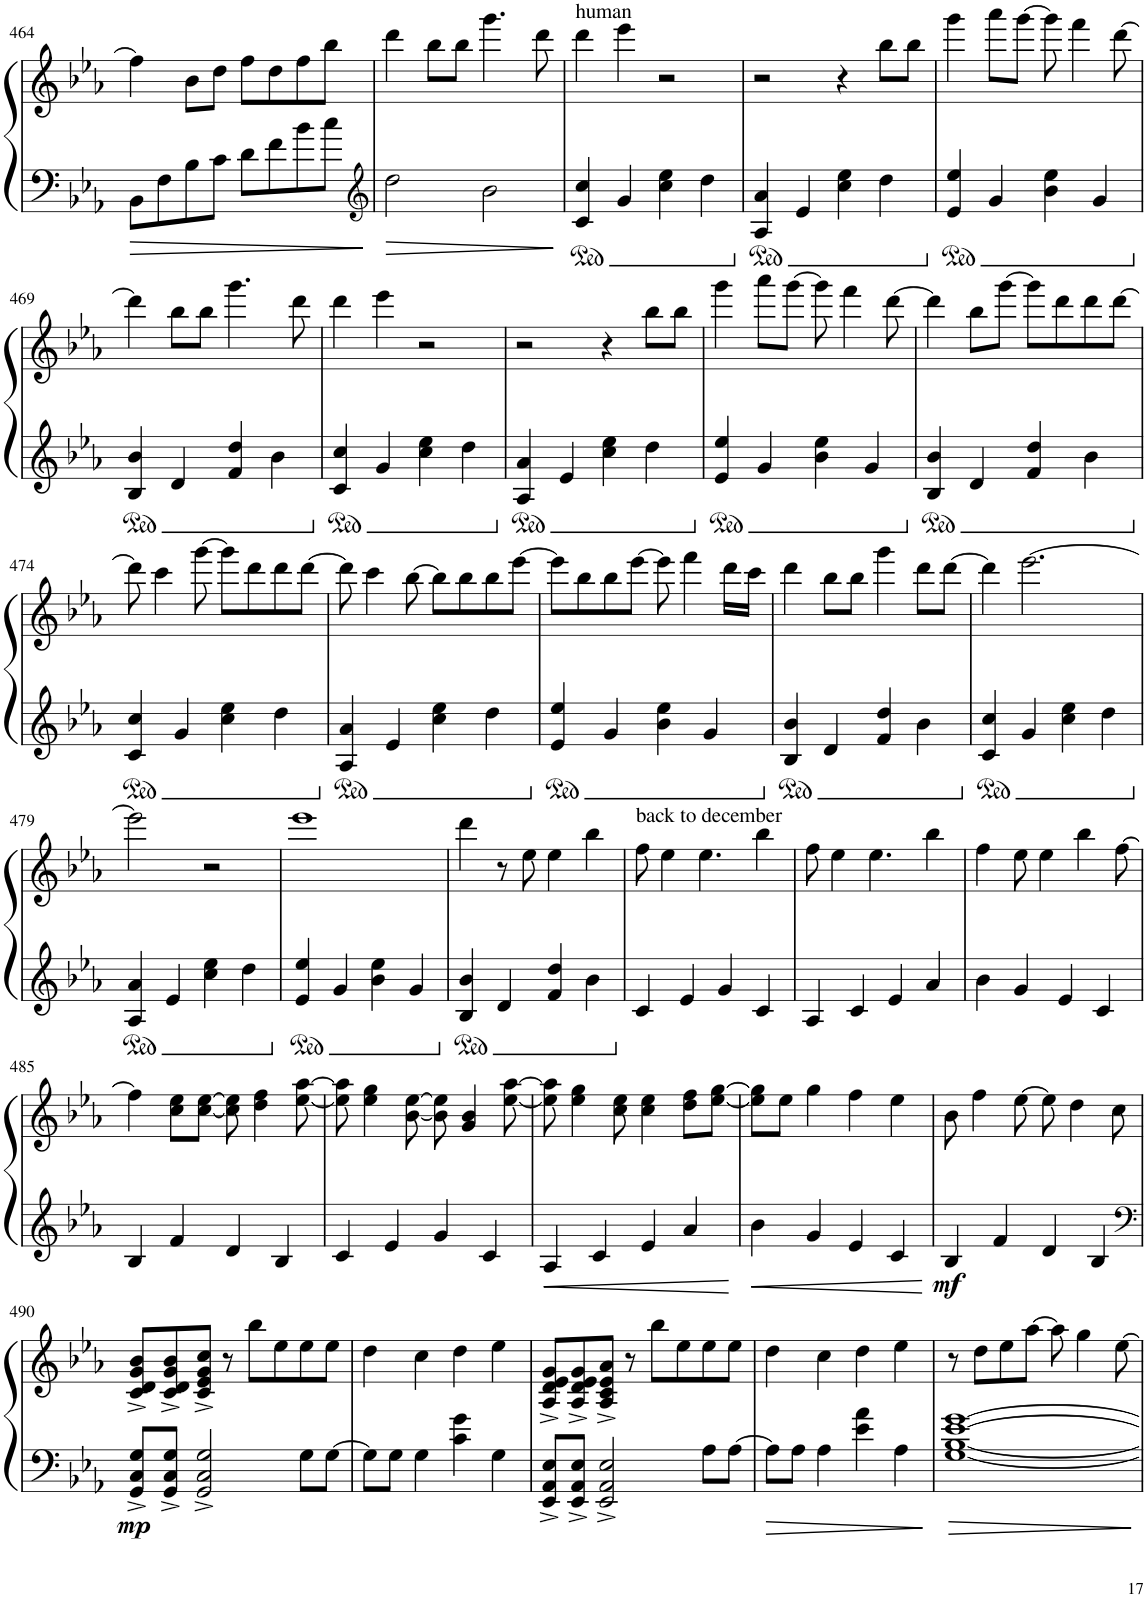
**kern	**kern	**dynam
*part1	*part1	*part1
*staff2	*staff1	*staff1/2
*I"Piano	*	*
*I'Pno.	*	*
!!LO:PB:g=z
*clefF4	*clefG2	*
*k[b-e-a-]	*k[b-e-a-]	*
*M4/4	*M4/4	*
=464	=464	=464
8BB-\L	4ff\]	.
8F\	.	.
8B-\	8b-\L	.
8c\J	8dd\J	.
8d\L	8ff\L	.
8f\	8dd\	.
8b-\	8ff\	.
8cc\J	8bb-\J	.
=465	=465	=465
*clefG2	*	*
2dd\	4ddd\	.
.	8bb-\L	.
.	8bb-\J	.
2b-\	4.ggg\	.
.	8ddd\	.
=466	=466	=466
!	!LO:TX:a:t=human	!
4c/ 4cc/	4ddd\	.
4g/	4eee-\	.
4cc\ 4ee-\	2r	.
4dd\	.	.
=467	=467	=467
4A-/ 4a-/	2r	.
4e-/	.	.
4cc\ 4ee-\	4r	.
4dd\	8bb-\L	.
.	8bb-\J	.
=468	=468	=468
4e-/ 4ee-/	4ggg\	.
4g/	8aaa-\L	.
.	[8ggg\J	.
4b-\ 4ee-\	8ggg\]	.
.	4fff\	.
4g/	.	.
.	[8ddd\	.
!!LO:LB:g=z
=469	=469	=469
4B-/ 4b-/	4ddd\]	.
4d/	8bb-\L	.
.	8bb-\J	.
4f/ 4dd/	4.ggg\	.
4b-\	.	.
.	8ddd\	.
=470	=470	=470
4c/ 4cc/	4ddd\	.
4g/	4eee-\	.
4cc\ 4ee-\	2r	.
4dd\	.	.
=471	=471	=471
4A-/ 4a-/	2r	.
4e-/	.	.
4cc\ 4ee-\	4r	.
4dd\	8bb-\L	.
.	8bb-\J	.
=472	=472	=472
4e-/ 4ee-/	4ggg\	.
4g/	8aaa-\L	.
.	[8ggg\J	.
4b-\ 4ee-\	8ggg\]	.
.	4fff\	.
4g/	.	.
.	[8ddd\	.
=473	=473	=473
4B-/ 4b-/	4ddd\]	.
4d/	8bb-\L	.
.	[8ggg\J	.
4f/ 4dd/	8ggg\L]	.
.	8ddd\	.
4b-\	8ddd\	.
.	[8ddd\J	.
!!LO:LB:g=z
=474	=474	=474
4c/ 4cc/	8ddd\]	.
.	4ccc\	.
4g/	.	.
.	[8ggg\	.
4cc\ 4ee-\	8ggg\L]	.
.	8ddd\	.
4dd\	8ddd\	.
.	[8ddd\J	.
=475	=475	=475
4A-/ 4a-/	8ddd\]	.
.	4ccc\	.
4e-/	.	.
.	[8bb-\	.
4cc\ 4ee-\	8bb-\L]	.
.	8bb-\	.
4dd\	8bb-\	.
.	[8eee-\J	.
=476	=476	=476
4e-/ 4ee-/	8eee-\L]	.
.	8bb-\	.
4g/	8bb-\	.
.	[8eee-\J	.
4b-\ 4ee-\	8eee-\]	.
.	4fff\	.
4g/	.	.
.	16ddd\LL	.
.	16ccc\JJ	.
=477	=477	=477
4B-/ 4b-/	4ddd\	.
4d/	8bb-\L	.
.	8bb-\J	.
4f/ 4dd/	4ggg\	.
4b-\	8ddd\L	.
.	[8ddd\J	.
=478	=478	=478
4c/ 4cc/	4ddd\]	.
4g/	[2.eee-\	.
4cc\ 4ee-\	.	.
4dd\	.	.
!!LO:LB:g=z
=479	=479	=479
4A-/ 4a-/	2eee-\]	.
4e-/	.	.
4cc\ 4ee-\	2r	.
4dd\	.	.
=480	=480	=480
4e-/ 4ee-/	1eee-	.
4g/	.	.
4b-\ 4ee-\	.	.
4g/	.	.
=481	=481	=481
4B-/ 4b-/	4ddd\	.
4d/	8r	.
.	8ee-\	.
4f/ 4dd/	4ee-\	.
4b-\	4bb-\	.
=482	=482	=482
!	!LO:TX:a:t=back to december	!
4c/	8ff\	.
.	4ee-\	.
4e-/	.	.
.	4.ee-\	.
4g/	.	.
4c/	4bb-\	.
=483	=483	=483
4A-/	8ff\	.
.	4ee-\	.
4c/	.	.
.	4.ee-\	.
4e-/	.	.
4a-/	4bb-\	.
=484	=484	=484
4b-\	4ff\	.
4g/	8ee-\	.
.	4ee-\	.
4e-/	.	.
.	4bb-\	.
4c/	.	.
.	[8ff\	.
!!LO:LB:g=z
=485	=485	=485
4B-/	4ff\]	.
4f/	8cc\ 8ee-\L	.
.	[8cc\ [8ee-\J	.
4d/	8cc\] 8ee-\]	.
.	4dd\ 4ff\	.
4B-/	.	.
.	[8ee-\ [8aa-\	.
=486	=486	=486
4c/	8ee-\] 8aa-\]	.
.	4ee-\ 4gg\	.
4e-/	.	.
.	[8b-\ [8ee-\	.
4g/	8b-\] 8ee-\]	.
.	4g/ 4b-/	.
4c/	.	.
.	[8ee-\ [8aa-\	.
=487	=487	=487
4A-/	8ee-\] 8aa-\]	.
.	4ee-\ 4gg\	.
4c/	.	.
.	8cc\ 8ee-\	.
4e-/	4cc\ 4ee-\	.
4a-/	8dd\ 8ff\L	.
.	[8ee-\ [8gg\J	.
=488	=488	=488
4b-\	8ee-\] 8gg\]L	.
.	8ee-\J	.
4g/	4gg\	.
4e-/	4ff\	.
4c/	4ee-\	.
=489	=489	=489
!	!	!LO:DY:b=2
4B-/	8b-\	mf
.	4ff\	.
4f/	.	.
.	[8ee-\	.
4d/	8ee-\]	.
.	4dd\	.
4B-/	.	.
.	8cc\	.
!!LO:LB:g=z
=490	=490	=490
*clefF4	*	*
!	!	!LO:DY:b=2
8GG/^ 8C/^ 8G/^L	8c/^ 8d/^ 8g/^ 8b-/^L	mp
8GG/^ 8C/^ 8G/^J	8c/^ 8d/^ 8g/^ 8b-/^	.
2GG/^ 2C/^ 2G/^	8c/^ 8e-/^ 8g/^ 8cc/^J	.
.	8r	.
.	8bb-\L	.
.	8ee-\	.
8G\L	8ee-\	.
[8G\J	8ee-\J	.
=491	=491	=491
8G\L]	4dd\	.
8G\J	.	.
4G\	4cc\	.
4c\ 4g\	4dd\	.
4G\	4ee-\	.
=492	=492	=492
8EE-/^ 8AA-/^ 8E-/^L	8A-/^ 8d/^ 8e-/^ 8g/^L	.
8EE-/^ 8AA-/^ 8E-/^J	8A-/^ 8d/^ 8e-/^ 8g/^	.
2EE-/^ 2AA-/^ 2E-/^	8A-/^ 8c/^ 8e-/^ 8a-/^J	.
.	8r	.
.	8bb-\L	.
.	8ee-\	.
8A-\L	8ee-\	.
[8A-\J	8ee-\J	.
=493	=493	=493
8A-\L]	4dd\	.
8A-\J	.	.
4A-\	4cc\	.
4e-\ 4a-\	4dd\	.
4A-\	4ee-\	.
=494	=494	=494
[1G [1B- [1e- [1g	8r	.
.	8dd\L	.
.	8ee-\	.
.	[8aa-\J	.
.	8aa-\]	.
.	4gg\	.
.	[8ee-\	.
=	=	=
*-	*-	*-
